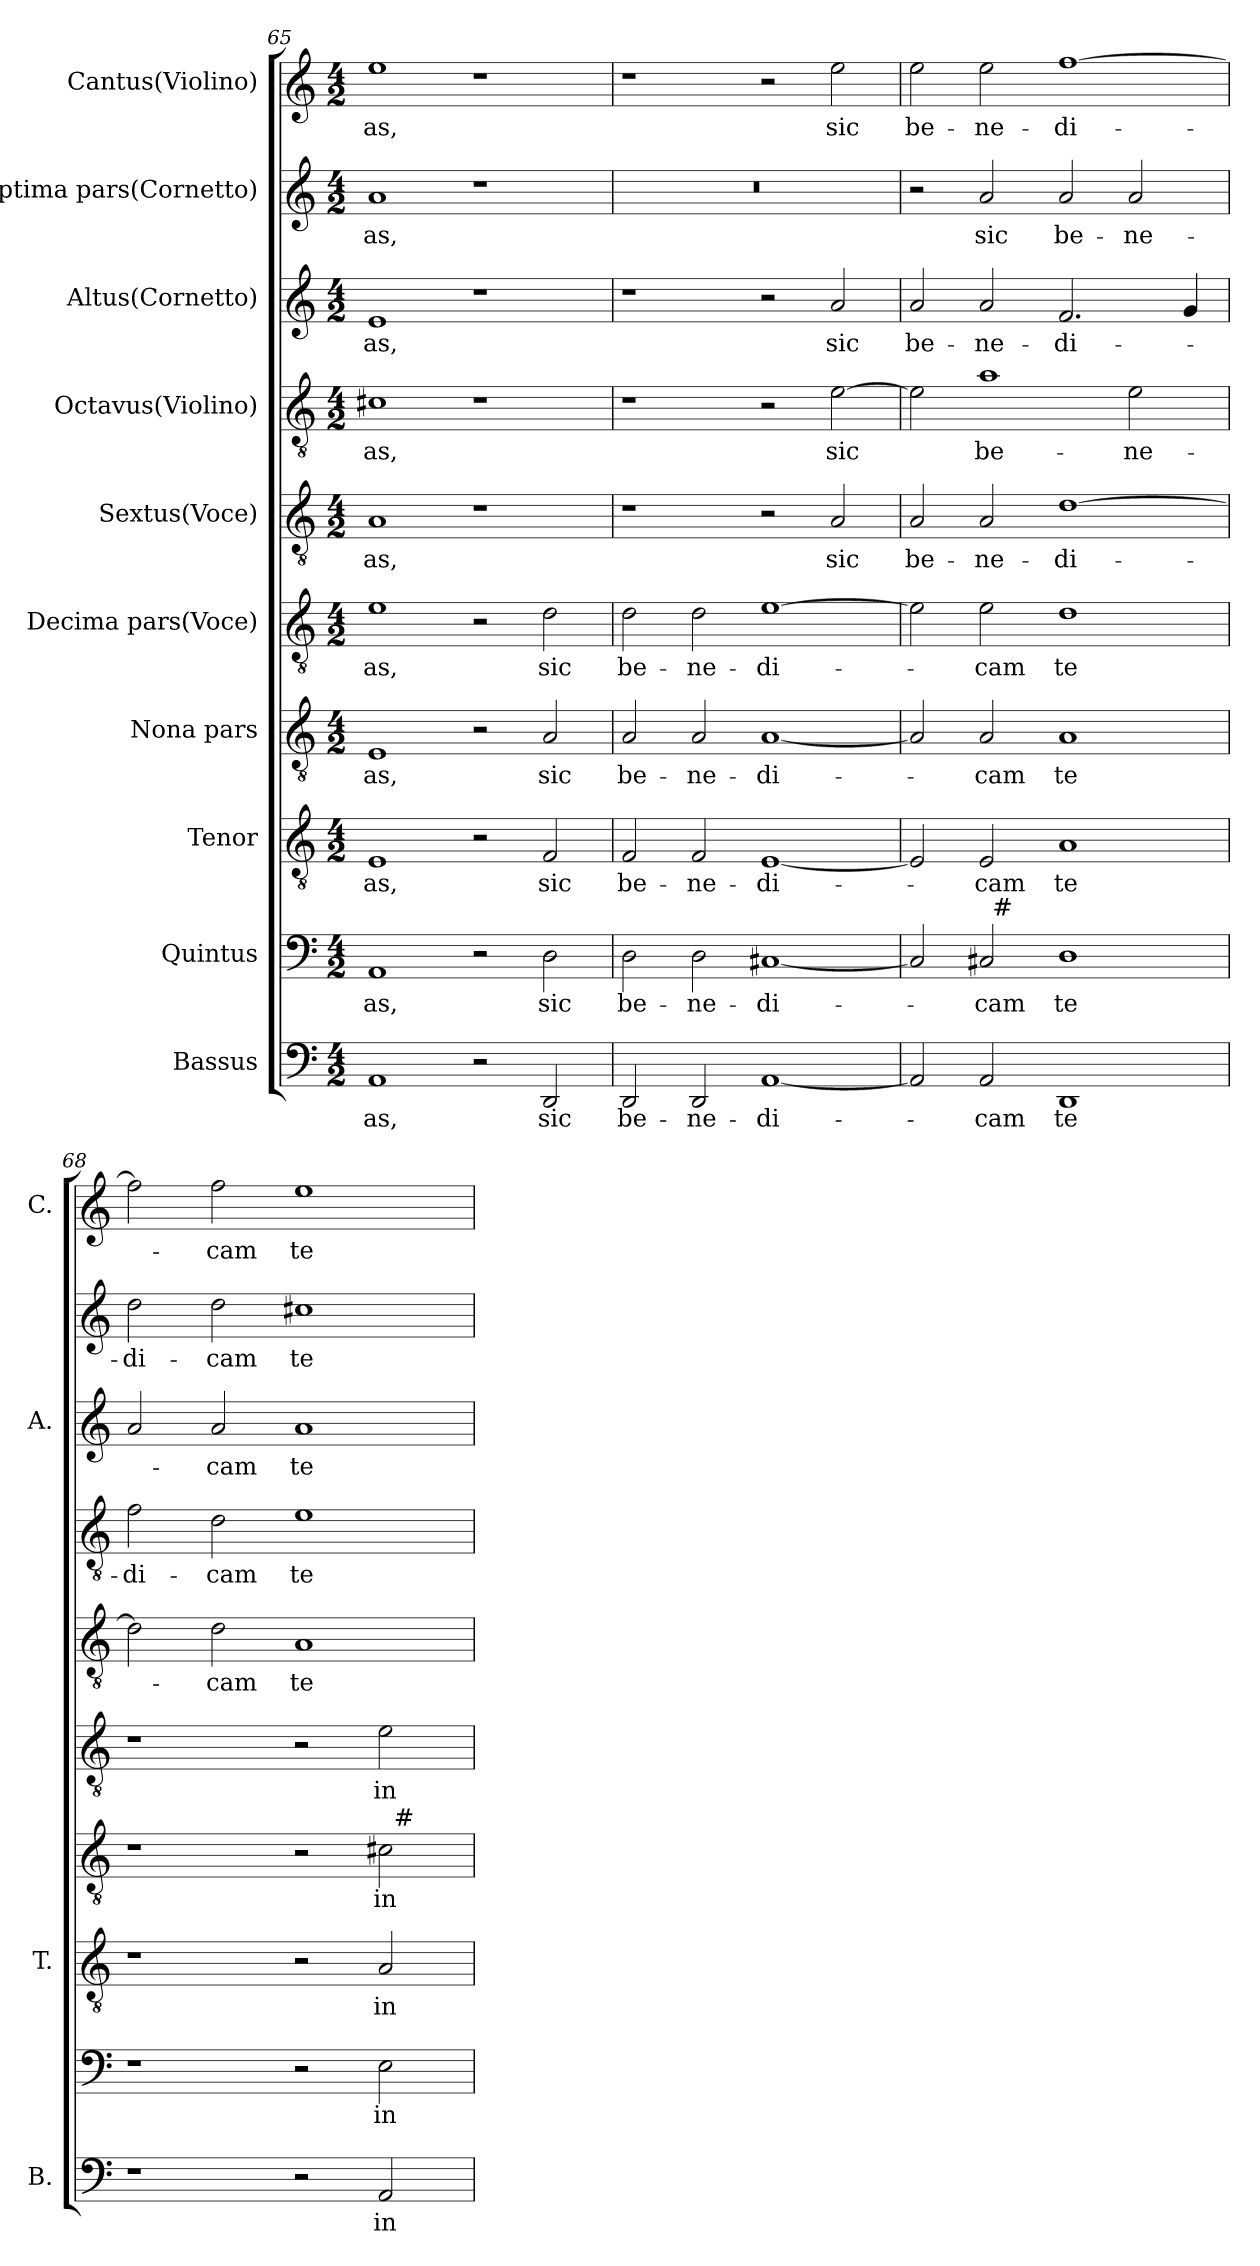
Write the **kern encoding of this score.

**kern	**text	**kern	**text	**kern	**text	**kern	**text	**kern	**text	**kern	**text	**kern	**text	**kern	**text	**kern	**text	**kern	**text
*part10	*part10	*part9	*part9	*part8	*part8	*part7	*part7	*part6	*part6	*part5	*part5	*part4	*part4	*part3	*part3	*part2	*part2	*part1	*part1
*staff10	*staff10	*staff9	*staff9	*staff8	*staff8	*staff7	*staff7	*staff6	*staff6	*staff5	*staff5	*staff4	*staff4	*staff3	*staff3	*staff2	*staff2	*staff1	*staff1
*I"Bassus	*	*I"Quintus	*	*I"Tenor	*	*I"Nona pars	*	*I"Decima pars(Voce)	*	*I"Sextus(Voce)	*	*I"Octavus(Violino)	*	*I"Altus(Cornetto)	*	*I"Septima pars(Cornetto)	*	*I"Cantus(Violino)	*
*I'B.	*	*	*	*I'T.	*	*	*	*	*	*	*	*	*	*I'A.	*	*	*	*I'C.	*
!!LO:PB:g=z
*clefF4	*	*clefF4	*	*clefGv2	*	*clefGv2	*	*clefGv2	*	*clefGv2	*	*clefGv2	*	*clefG2	*	*clefG2	*	*clefG2	*
*	*	*	*	*ITrd7c12	*	*ITrd7c12	*	*ITrd7c12	*	*ITrd7c12	*	*ITrd7c12	*	*	*	*	*	*	*
*k[]	*	*k[]	*	*k[]	*	*k[]	*	*k[]	*	*k[]	*	*k[]	*	*k[]	*	*k[]	*	*k[]	*
*a:	*	*a:	*	*a:	*	*a:	*	*a:	*	*a:	*	*a:	*	*a:	*	*a:	*	*a:	*
*M4/2	*	*M4/2	*	*M4/2	*	*M4/2	*	*M4/2	*	*M4/2	*	*M4/2	*	*M4/2	*	*M4/2	*	*M4/2	*
=65	=65	=65	=65	=65	=65	=65	=65	=65	=65	=65	=65	=65	=65	=65	=65	=65	=65	=65	=65
!	!LO:LY:b	!	!LO:LY:b	!	!LO:LY:b	!	!LO:LY:b	!	!LO:LY:b	!	!LO:LY:b	!	!LO:LY:b	!	!LO:LY:b	!	!LO:LY:b	!	!LO:LY:b
1AA	-as,	1AA	-as,	1EE	-as,	1EE	-as,	1E	-as,	1AA	-as,	1C#X	-as,	1e	-as,	1a	-as,	1ee	-as,
2r	.	2r	.	2r	.	2r	.	2r	.	1r	.	1r	.	1r	.	1r	.	1r	.
!	!LO:LY:b	!	!LO:LY:b	!	!LO:LY:b	!	!LO:LY:b	!	!LO:LY:b	!	!	!	!	!	!	!	!	!	!
2DD/	sic	2D\	sic	2FF/	sic	2AA/	sic	2D\	sic	.	.	.	.	.	.	.	.	.	.
=66	=66	=66	=66	=66	=66	=66	=66	=66	=66	=66	=66	=66	=66	=66	=66	=66	=66	=66	=66
!	!LO:LY:b	!	!LO:LY:b	!	!LO:LY:b	!	!LO:LY:b	!	!LO:LY:b	!	!	!	!	!	!	!LO:N:vis=1	!	!	!
2DD/	be-	2D\	be-	2FF/	be-	2AA/	be-	2D\	be-	1r	.	1r	.	1r	.	0r	.	1r	.
!	!LO:LY:b	!	!LO:LY:b	!	!LO:LY:b	!	!LO:LY:b	!	!LO:LY:b	!	!	!	!	!	!	!	!	!	!
2DD/	-ne-	2D\	-ne-	2FF/	-ne-	2AA/	-ne-	2D\	-ne-	.	.	.	.	.	.	.	.	.	.
!	!LO:LY:b	!	!LO:LY:b	!	!LO:LY:b	!	!LO:LY:b	!	!LO:LY:b	!	!	!	!	!	!	!	!	!	!
[<1AA	-di-	[<1C#X	-di-	[<1EE	-di-	[<1AA	-di-	[>1E	-di-	2r	.	2r	.	2r	.	.	.	2r	.
!	!	!	!	!	!	!	!	!	!	!	!LO:LY:b	!	!LO:LY:b	!	!LO:LY:b	!	!	!	!LO:LY:b
.	.	.	.	.	.	.	.	.	.	2AA/	sic	[>2E\	sic	2a/	sic	.	.	2ee\	sic
=67	=67	=67	=67	=67	=67	=67	=67	=67	=67	=67	=67	=67	=67	=67	=67	=67	=67	=67	=67
!	!	!	!	!	!	!	!	!	!	!	!LO:LY:b	!	!	!	!LO:LY:b	!	!	!	!LO:LY:b
*	*	*^	*	*	*	*	*	*	*	*	*	*	*	*	*	*	*	*	*
2AA/]	.	2C#/]	2ryy	.	2EE/]	.	2AA/]	.	2E\]	.	2AA/	be-	2E\]	.	2a/	be-	2r	.	2ee\	be-
!	!LO:LY:b	!	!	!LO:LY:b	!	!LO:LY:b	!	!LO:LY:b	!	!LO:LY:b	!	!LO:LY:b	!	!LO:LY:b	!	!LO:LY:b	!	!LO:LY:b	!	!LO:LY:b
2AA/	-cam	2C#/	32ryy	-cam	2EE/	-cam	2AA/	-cam	2E\	-cam	2AA/	-ne-	1A	be-	2a/	-ne-	2a/	sic	2ee\	-ne-
!	!	!	!LO:TX:a:t=#	!	!	!	!	!	!	!	!	!	!	!	!	!	!	!	!	!
.	.	.	1ryy	.	.	.	.	.	.	.	.	.	.	.	.	.	.	.	.	.
!	!LO:LY:b	!	!	!LO:LY:b	!	!LO:LY:b	!	!LO:LY:b	!	!LO:LY:b	!	!LO:LY:b	!	!	!	!LO:LY:b	!	!LO:LY:b	!	!LO:LY:b
1DD	te	1D	.	te	1AA	te	1AA	te	1D	te	[>1D	-di-	.	.	2.f/	-di-	2a/	be-	[>1ff	-di-
!	!	!	!	!	!	!	!	!	!	!	!	!	!	!LO:LY:b	!	!	!	!LO:LY:b	!	!
.	.	.	.	.	.	.	.	.	.	.	.	.	2E\	-ne-	.	.	2a/	-ne-	.	.
.	.	.	4...ryy	.	.	.	.	.	.	.	.	.	.	.	.	.	.	.	.	.
.	.	.	.	.	.	.	.	.	.	.	.	.	.	.	4g/	.	.	.	.	.
=68	=68	=68	=68	=68	=68	=68	=68	=68	=68	=68	=68	=68	=68	=68	=68	=68	=68	=68	=68	=68
!	!	!	!	!	!	!	!	!	!	!	!	!	!	!LO:LY:b	!	!	!	!LO:LY:b	!	!
*	*	*v	*v	*	*	*	*^	*	*	*	*	*	*	*	*	*	*	*	*	*
1r	.	1r	.	1r	.	1r	1ryy	.	1r	.	2D\]	.	2F\	-di-	2a/	.	2dd\	-di-	2ff\]	.
!	!	!	!	!	!	!	!	!	!	!	!	!LO:LY:b	!	!LO:LY:b	!	!LO:LY:b	!	!LO:LY:b	!	!LO:LY:b
.	.	.	.	.	.	.	.	.	.	.	2D\	-cam	2D\	-cam	2a/	-cam	2dd\	-cam	2ff\	-cam
!	!	!	!	!	!	!	!	!	!	!	!	!LO:LY:b	!	!LO:LY:b	!	!LO:LY:b	!	!LO:LY:b	!	!LO:LY:b
2r	.	2r	.	2r	.	2r	2ryy	.	2r	.	1AA	te	1E	te	1a	te	1cc#X	te	1ee	te
!	!LO:LY:b	!	!LO:LY:b	!	!LO:LY:b	!	!	!LO:LY:b	!	!LO:LY:b	!	!	!	!	!	!	!	!	!	!
2AA/	in	2E\	in	2AA/	in	2C#\	32ryy	in	2E\	in	.	.	.	.	.	.	.	.	.	.
!	!	!	!	!	!	!	!LO:TX:a:t=#	!	!	!	!	!	!	!	!	!	!	!	!	!
.	.	.	.	.	.	.	4...ryy	.	.	.	.	.	.	.	.	.	.	.	.	.
*	*	*	*	*	*	*v	*v	*	*	*	*	*	*	*	*	*	*	*	*	*
=	=	=	=	=	=	=	=	=	=	=	=	=	=	=	=	=	=	=	=
*-	*-	*-	*-	*-	*-	*-	*-	*-	*-	*-	*-	*-	*-	*-	*-	*-	*-	*-	*-
